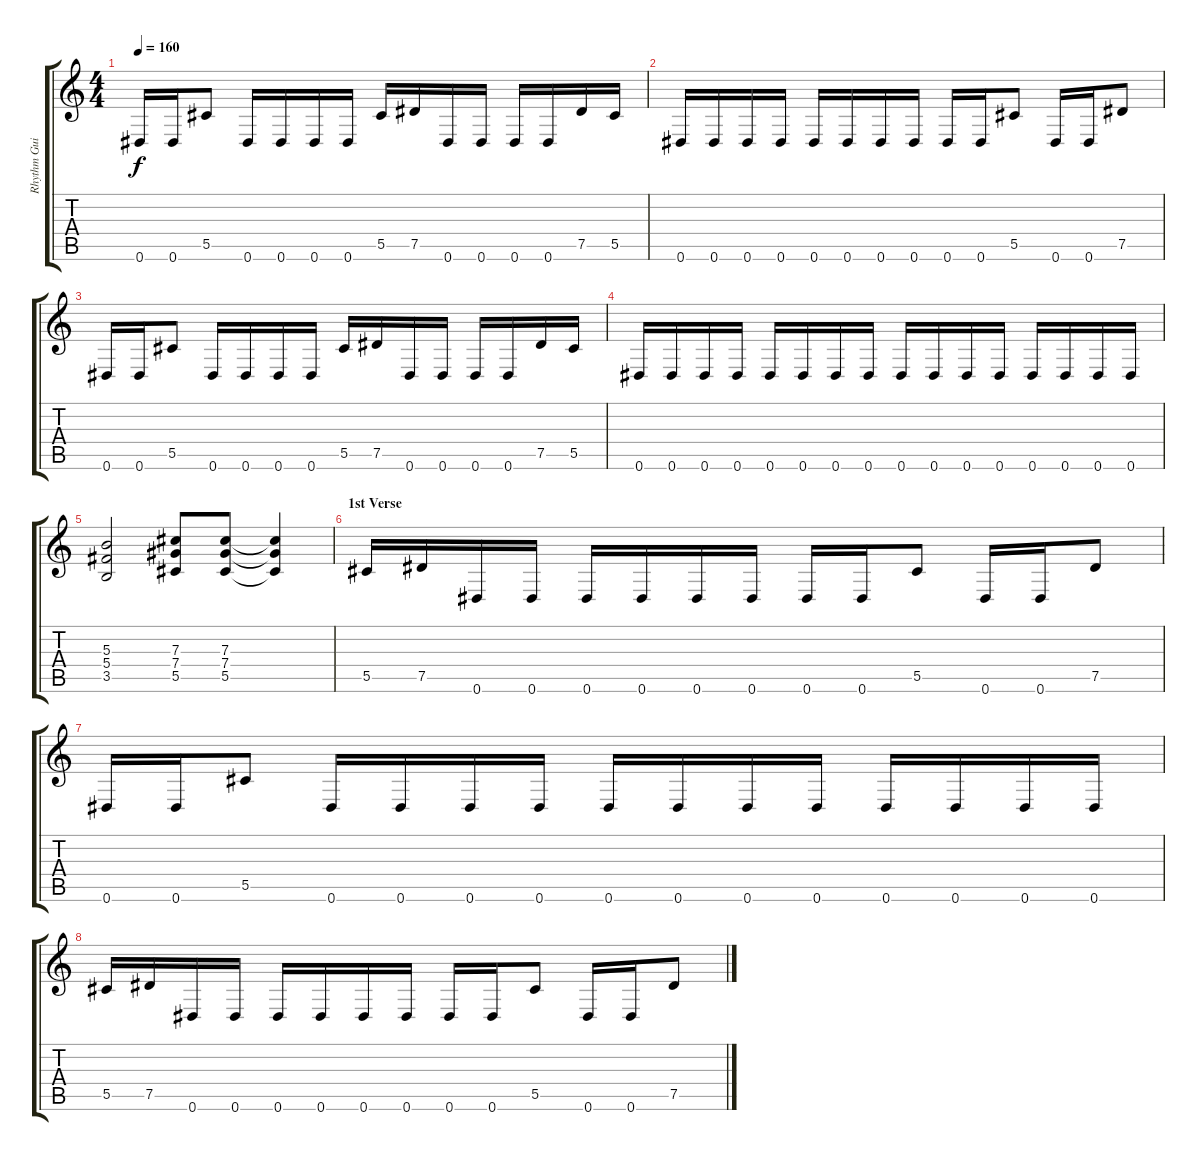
\track ("Rhythm Guitar" "Rhythm Gui") {instrument electricguitarmuted}
\staff {score tabs}
\tuning (Eb4 Bb3 Gb3 Db3 Ab2 Eb2) {hide}
\ts (4 4)
\tempo 160
\clef g2
\ks c
0.6.16{dy f} 0.6.16 5.5.8 0.6.16 0.6.16 0.6.16 0.6.16 5.5.16 7.5.16 0.6.16 0.6.16 0.6.16 0.6.16 7.5.16 5.5.16 |
0.6.16 0.6.16 0.6.16 0.6.16 0.6.16 0.6.16 0.6.16 0.6.16 0.6.16 0.6.16 5.5.8 0.6.16 0.6.16 7.5.8 |
0.6.16 0.6.16 5.5.8 0.6.16 0.6.16 0.6.16 0.6.16 5.5.16 7.5.16 0.6.16 0.6.16 0.6.16 0.6.16 7.5.16 5.5.16 |
0.6.16 0.6.16 0.6.16 0.6.16 0.6.16 0.6.16 0.6.16 0.6.16 0.6.16 0.6.16 0.6.16 0.6.16 0.6.16 0.6.16 0.6.16 0.6.16 |
(5.3 5.4 3.5).2 (7.3 7.4 5.5).8 (7.3 7.4 5.5).8 (7.3{t} 7.4{t} 5.5{t}).4 |
\section ("" "1st Verse")
5.5.16 7.5.16 0.6.16 0.6.16 0.6.16 0.6.16 0.6.16 0.6.16 0.6.16 0.6.16 5.5.8 0.6.16 0.6.16 7.5.8 |
0.6.16 0.6.16 5.5.8 0.6.16 0.6.16 0.6.16 0.6.16 0.6.16 0.6.16 0.6.16 0.6.16 0.6.16 0.6.16 0.6.16 0.6.16 |
5.5.16 7.5.16 0.6.16 0.6.16 0.6.16 0.6.16 0.6.16 0.6.16 0.6.16 0.6.16 5.5.8 0.6.16 0.6.16 7.5.8
